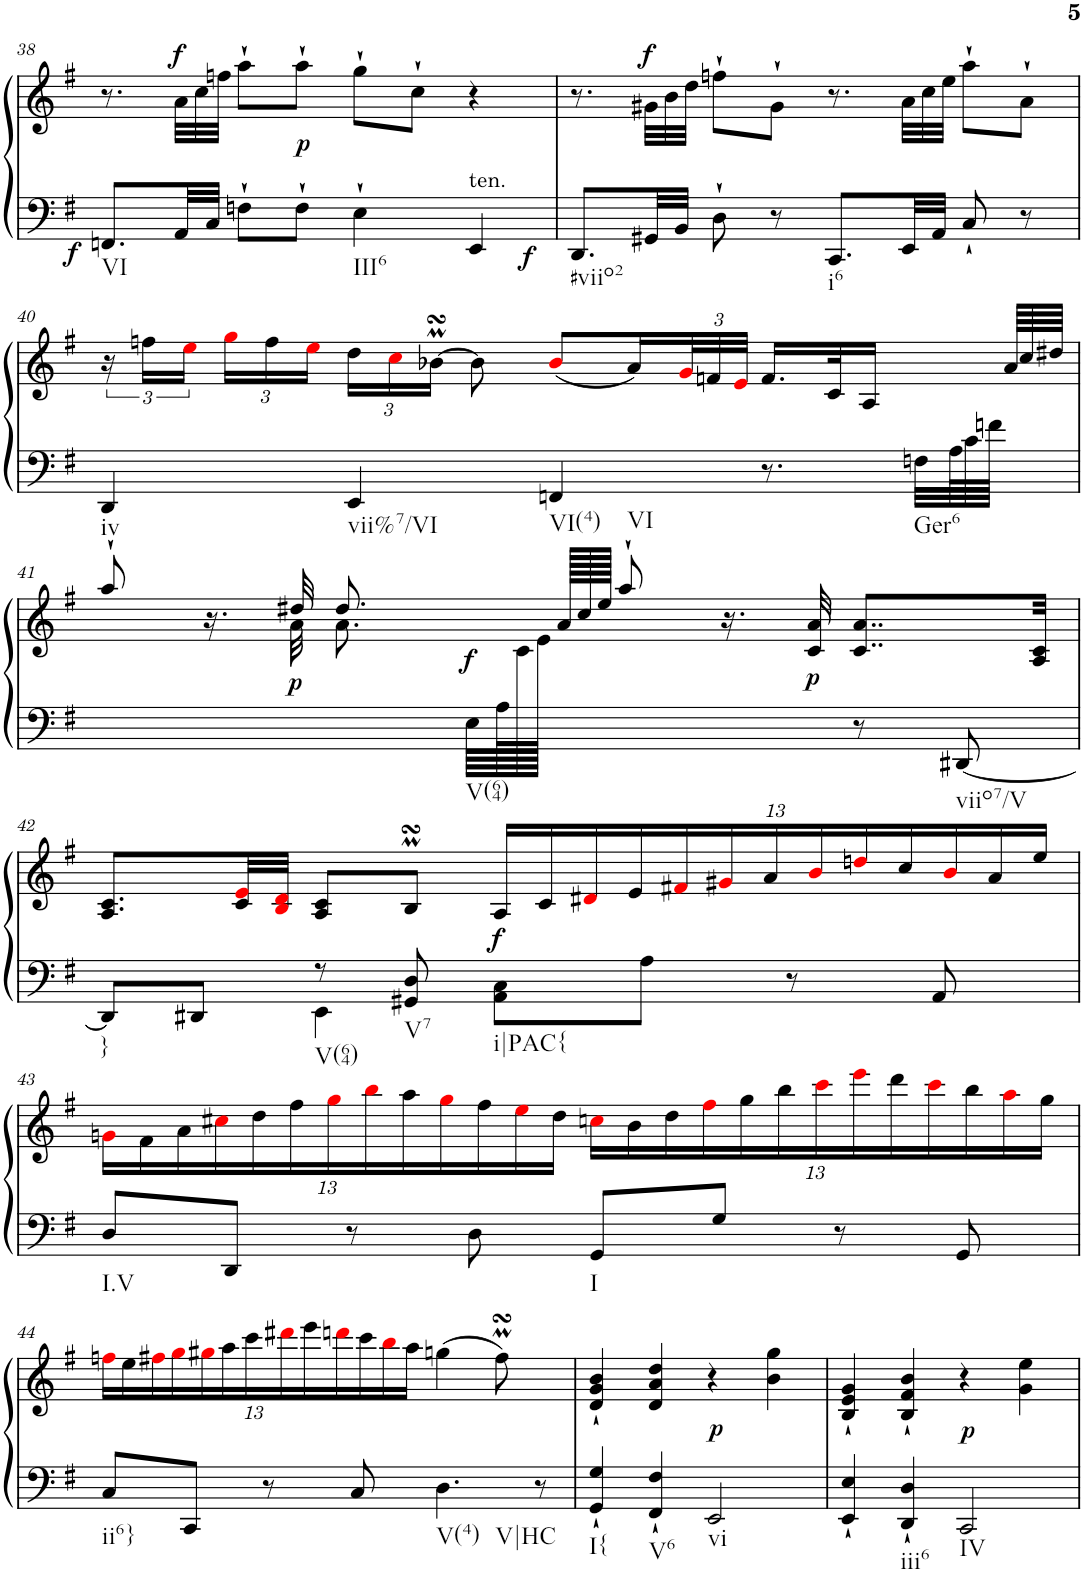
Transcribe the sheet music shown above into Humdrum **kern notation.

**kern	**kern	**dynam
*part1	*part1	*part1
*staff2	*staff1	*staff1/2
*I"Harpsichord	*	*
*I'Hch.	*	*
!!LO:PB:g=z
*clefF4	*clefG2	*
*k[f#]	*k[f#]	*
*G:	*G:	*
*M4/4	*M4/4	*
*met(c)	*met(c)	*
=38	=38	=38
!LO:TX:b:t=VI	!	!
!	!	!LO:DY:b=2
8.FFn/L	8.r	f
*	*Xtuplet	*
!	!	!LO:DY:a
32AA/LL	48a\LLL	f
.	48cc\	.
32C/JJJ	.	.
.	48ffn\JJJ	.
8Fn`\L	8aa`\L	.
!	!	!LO:DY:b
8F`\J	8aa`\J	p
!LO:TX:b:t=III6	!	!
4E`\	8gg`\L	.
.	8cc`\J	.
!LO:TX:a:t=ten.	!	!
!	!	!LO:DY:b=2
4EE/	4r	f
=39	=39	=39
!LO:TX:b:t=#viio2	!	!
8.DD/L	8.r	.
!	!	!LO:DY:a
32GG#X/LL	48g#X\LLL	f
.	48b\	.
32BB/JJJ	.	.
.	48dd\JJJ	.
8D`\	8ffn`\L	.
8r	8g#`\J	.
!LO:TX:b:t=i6	!	!
8.CC/L	8.r	.
32EE/LL	48a\LLL	.
.	48cc\	.
32AA/JJJ	.	.
.	48ee\JJJ	.
8C`/	8aa`\L	.
8r	8a`\J	.
!!LO:LB:g=z
=40	=40	=40
*	*tuplet	*
*	*^	*
!LO:TX:b:t=iv	!	!	!
4DD/	24r	8...ryy	.
.	24ffn\LL	.	.
.	24eei\JJ	.	.
*	*Xbrackettup	*	*
.	24ggi\LL	.	.
.	24ff\	.	.
.	24eei\JJ	.	.
*	*v	*v	*
!LO:TX:b:t=vii%7/VI	!	!
4EE/	24dd\LL	.
.	24cci\	.
.	[24b-XMsSSs\JJ	.
.	8b-\]	.
!LO:TX:b:t=VI(4)	!	!
!LO:TX:b:t=VI	!	!
4FFn/	(<8b-i/L	.
.	16a/L)	.
.	48gi/L	.
.	48fn/	.
.	48ei/JJJ	.
8.r	16.f/LL	.
.	32c/K	.
.	16A/JJ	.
!LO:TX:b:t=Ger6	!	!
32Fn\LLL	16ryy	.
*Xtuplet	*	*
192A\L	.	.
192c\	.	.
192fn\JJJJ	.	.
*	*^	*
64ryy	.	192a/LLLL	.
.	.	192cc/	.
.	.	192dd#X/JJJJ	.
!!LO:LB:g=z	!!
=41	=41	=41	=41
*^	*	*	*
!LO:TX:b:t=V(64)	!	!	!	!
4..ryy	2ryy	8aa`>/	8ryy	.
.	.	16.r	16.ryy	.
!	!	!	!	!LO:DY:b
.	.	32dd#X/	32a\	p
.	.	8.dd#/	8.a\	.
!	!	!	!	!LO:DY:b
64E\LLLL	.	64.ryy	16ryy	f
128A\L	.	.	.	.
2ryy	.	128c\	.	.
.	.	128e\JJJJJ	.	.
.	.	128a/LLLLL	.	.
.	.	128cc/	.	.
.	.	128ee/JJJJJ	.	.
.	4ryy	8aa`>/	2ryy	.
.	.	16.r	.	.
!	!	!	!	!LO:DY:b
.	.	32c/ 32a/	.	p
.	8r	8..c/ 8..a/L	.	.
!	!LO:TX:b:t=viio7/V	!	!	!
.	[8DD#X/	.	.	.
32ryy	.	.	.	.
.	.	32A/ 32c/Jkk	.	.
128ryy	.	.	.	.
*	*	*v	*v	*
!!LO:LB:g=z
=42	=42	=42	=42
!LO:TX:b:t=}	!	!	!
8DD#/L]	4ryy	8.A/ 8.c/L	.
8DD#X/J	.	.	.
.	.	32c/ 32ei/LL	.
.	.	32Bi/ 32di/JJJ	.
!LO:TX:b:t=V(64)	!	!	!
8r	4EE\	8A/ 8c/L	.
!LO:TX:b:t=V7	!	!	!
8GG#X/ 8D/	.	8BsSsSm/J	.
!LO:TX:b:t=i|PAC{	!	!	!
!	!	!	!LO:DY:b
8AA\ 8C\L	2ryy	26A/LL	f
.	.	26c/	.
.	.	26d#Xi/	.
.	.	26e/	.
8A\J	.	.	.
.	.	26f#Xi/	.
.	.	26g#Xi/	.
.	.	26a/	.
8r	.	.	.
.	.	26bi/	.
.	.	26ddni/	.
.	.	26cc/	.
8AA/	.	.	.
.	.	26bi/	.
.	.	26a/	.
.	.	26ee/JJ	.
*v	*v	*	*
!!LO:LB:g=z
=43	=43	=43
!LO:TX:b:t=I.V	!	!
8D/L	26gni\LL	.
.	26f#\	.
.	26a\	.
.	26cc#Xi\	.
8DD/J	.	.
.	26dd\	.
.	26ff#\	.
.	26ggi\	.
8r	.	.
.	26bbi\	.
.	26aa\	.
.	26ggi\	.
8D\	.	.
.	26ff#\	.
.	26eei\	.
.	26dd\JJ	.
!LO:TX:b:t=I	!	!
8GG/L	26ccni\LL	.
.	26b\	.
.	26dd\	.
.	26ff#i\	.
8G/J	.	.
.	26gg\	.
.	26bb\	.
.	26ccci\	.
8r	.	.
.	26eeei\	.
.	26ddd\	.
.	26ccci\	.
8GG/	.	.
.	26bb\	.
.	26aai\	.
.	26gg\JJ	.
!!LO:LB:g=z
=44	=44	=44
!LO:TX:b:t=ii6}	!	!
8C/L	26ffni\LL	.
.	26ee\	.
.	26ff#Xi\	.
.	26ggi\	.
8CC/J	.	.
.	26gg#Xi\	.
.	26aa\	.
.	26ccc\	.
8r	.	.
.	26ddd#Xi\	.
.	26eee\	.
.	26dddni\	.
8C/	.	.
.	26ccc\	.
.	26bbi\	.
.	26aa\JJ	.
!LO:TX:b:t=V(4)	!	!
!LO:TX:b:t=V|HC	!	!
4.D\	(>4ggn\	.
.	8ff#msSsS\)	.
8r	8ryy	.
=45	=45	=45
!LO:TX:b:t=I{	!	!
4GG/` 4G/`	4d/` 4g/` 4b/`	.
!LO:TX:b:t=V6	!	!
4FF#/` 4F#/`	4d/ 4a/ 4dd/	.
!LO:TX:b:t=vi	!	!
!	!	!LO:DY:b
2EE/	4r	p
.	4b\ 4gg\	.
=46	=46	=46
4EE/` 4E/`	4B/` 4e/` 4g/`	.
!LO:TX:b:t=iii6	!	!
4DD/` 4D/`	4B/` 4f#/` 4b/`	.
!LO:TX:b:t=IV	!	!
!	!	!LO:DY:b
2CC/	4r	p
.	4g\ 4ee\	.
=	=	=
*-	*-	*-
